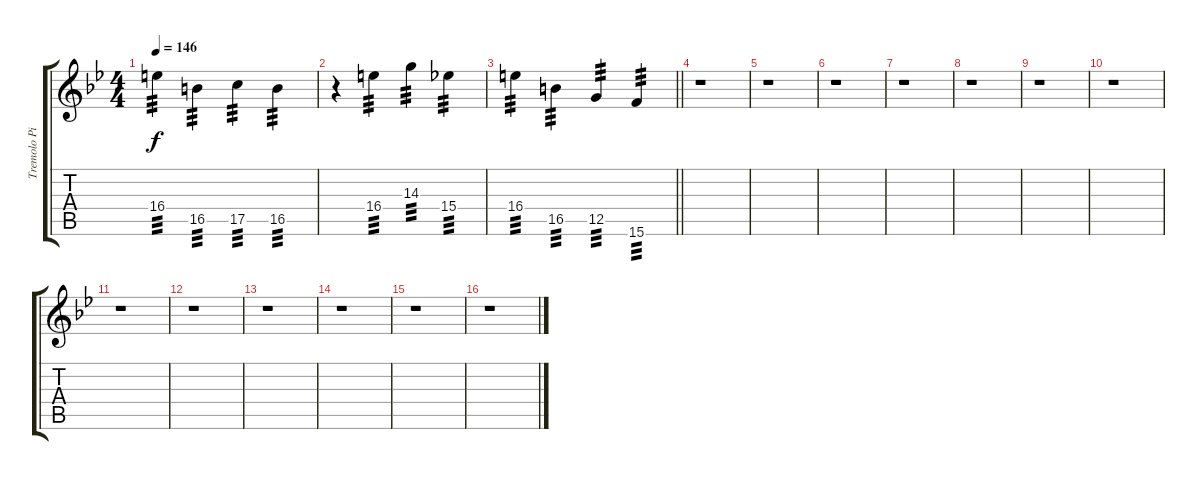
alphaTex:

\track ("Tremolo Picking" "Tremolo Pi") {instrument distortionguitar}
\staff {score tabs}
\tuning (D4 A3 F3 C3 G2 D2) {hide}
\ts (4 4)
\tempo 146
\clef g2
\ks bb
16.4.4{tp 3 dy f} 16.5.4{tp 3} 17.5.4{tp 3} 16.5.4{tp 3} |
r.4 16.4.4{tp 3} 14.3.4{tp 3} 15.4.4{tp 3} |
\barLineRight lightlight
16.4.4{tp 3} 16.5.4{tp 3} 12.5.4{tp 3} 15.6.4{tp 3} |
r.1 |
r.1 |
r.1 |
r.1 |
r.1 |
r.1 |
r.1 |
r.1 |
r.1 |
r.1 |
r.1 |
r.1 |
r.1
